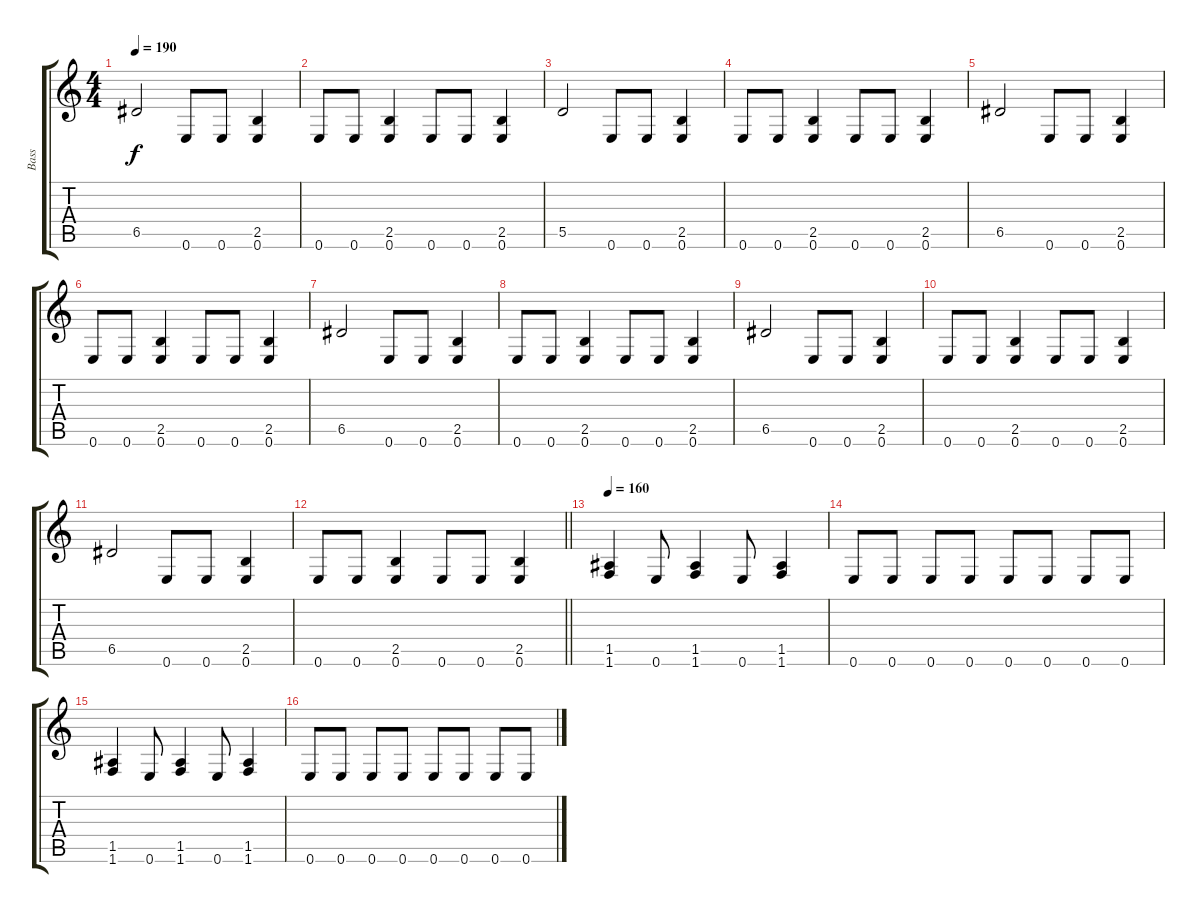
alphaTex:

\track ("Bass" "Bass") {instrument electricbasspick}
\staff {score tabs}
\tuning (E4 B3 G3 D3 A2 E2) {hide}
\ts (4 4)
\tempo 190
\clef g2
\ks c
6.5.2{dy f} 0.6.8 0.6.8 (2.5 0.6).4 |
0.6.8 0.6.8 (2.5 0.6).4 0.6.8 0.6.8 (2.5 0.6).4 |
5.5.2 0.6.8 0.6.8 (2.5 0.6).4 |
0.6.8 0.6.8 (2.5 0.6).4 0.6.8 0.6.8 (2.5 0.6).4 |
6.5.2 0.6.8 0.6.8 (2.5 0.6).4 |
0.6.8 0.6.8 (2.5 0.6).4 0.6.8 0.6.8 (2.5 0.6).4 |
6.5.2 0.6.8 0.6.8 (2.5 0.6).4 |
0.6.8 0.6.8 (2.5 0.6).4 0.6.8 0.6.8 (2.5 0.6).4 |
6.5.2 0.6.8 0.6.8 (2.5 0.6).4 |
0.6.8 0.6.8 (2.5 0.6).4 0.6.8 0.6.8 (2.5 0.6).4 |
6.5.2 0.6.8 0.6.8 (2.5 0.6).4 |
\barLineRight lightlight
0.6.8 0.6.8 (2.5 0.6).4 0.6.8 0.6.8 (2.5 0.6).4 |
\tempo 160
(1.5 1.6).4 0.6.8 (1.5 1.6).4 0.6.8 (1.5 1.6).4 |
0.6.8 0.6.8 0.6.8 0.6.8 0.6.8 0.6.8 0.6.8 0.6.8 |
(1.5 1.6).4 0.6.8 (1.5 1.6).4 0.6.8 (1.5 1.6).4 |
0.6.8 0.6.8 0.6.8 0.6.8 0.6.8 0.6.8 0.6.8 0.6.8
